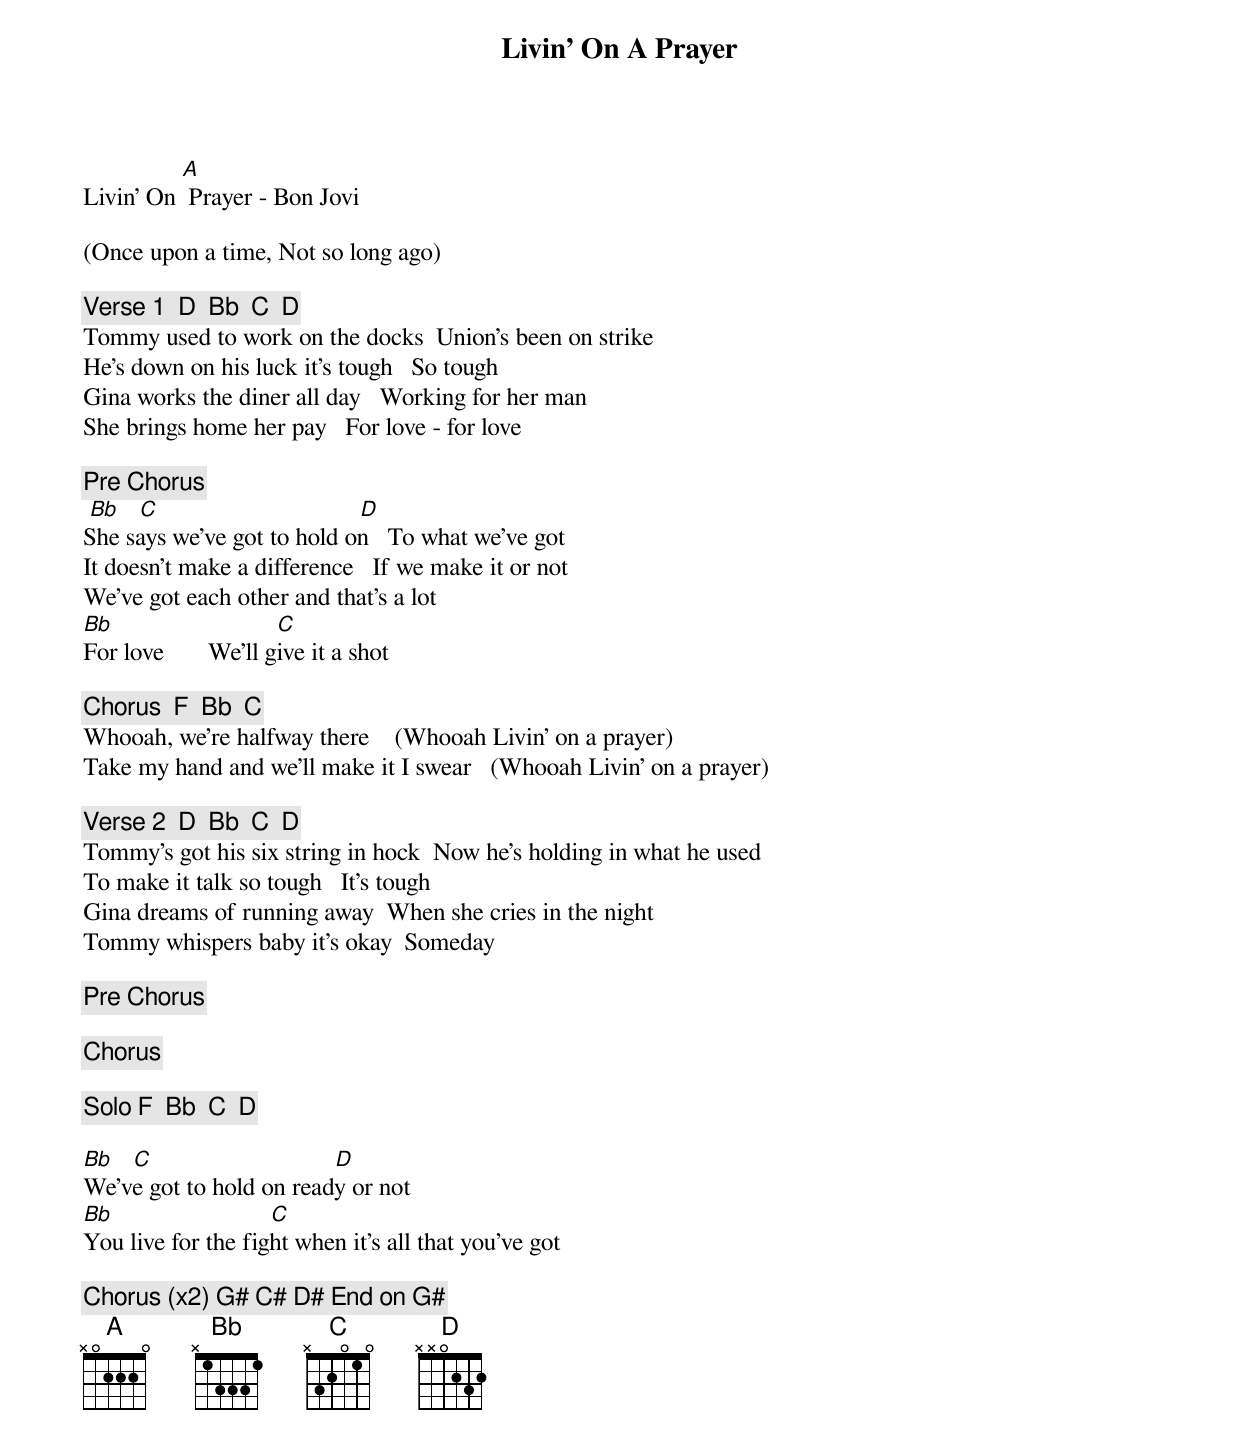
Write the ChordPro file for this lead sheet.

{title: Livin' On A Prayer}
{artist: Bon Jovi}
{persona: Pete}
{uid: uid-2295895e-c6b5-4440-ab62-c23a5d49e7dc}
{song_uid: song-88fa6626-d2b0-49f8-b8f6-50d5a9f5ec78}


Livin’ On [A] Prayer - Bon Jovi

(Once upon a time, Not so long ago)

{comment: Verse 1  D  Bb  C  D}
Tommy used to work on the docks		Union’s been on strike
He’s down on his luck it’s tough 		So tough
Gina works the diner all day			Working for her man
She brings home her pay			For love - for love

{comment: Pre Chorus}
	[Bb]   [C]                         		     [D]
She says we’ve got to hold on 		To what we’ve got
It doesn’t make a difference			If we make it or not
We’ve got each other and that’s a lot
[Bb]                    						[C]
For love 						We’ll give it a shot

{comment: Chorus  F  Bb  C}
Whooah, we’re halfway there 			(Whooah Livin’ on a prayer)
Take my hand and we’ll make it I swear 		(Whooah Livin’ on a prayer)

{comment: Verse 2  D  Bb  C  D}
Tommy’s got his six string in hock		Now he’s holding in what he used
To make it talk so tough			It’s tough
Gina dreams of running away		When she cries in the night
Tommy whispers baby it’s okay		Someday

{comment: Pre Chorus}

{comment: Chorus}

{comment: Solo F  Bb  C  D}

[Bb]   [C]                         		  [D]
We’ve got to hold on ready or not
[Bb]                         [C]
You live for the fight when it’s all that you’ve got

{comment: Chorus (x2) G# C# D#	End on G#}
